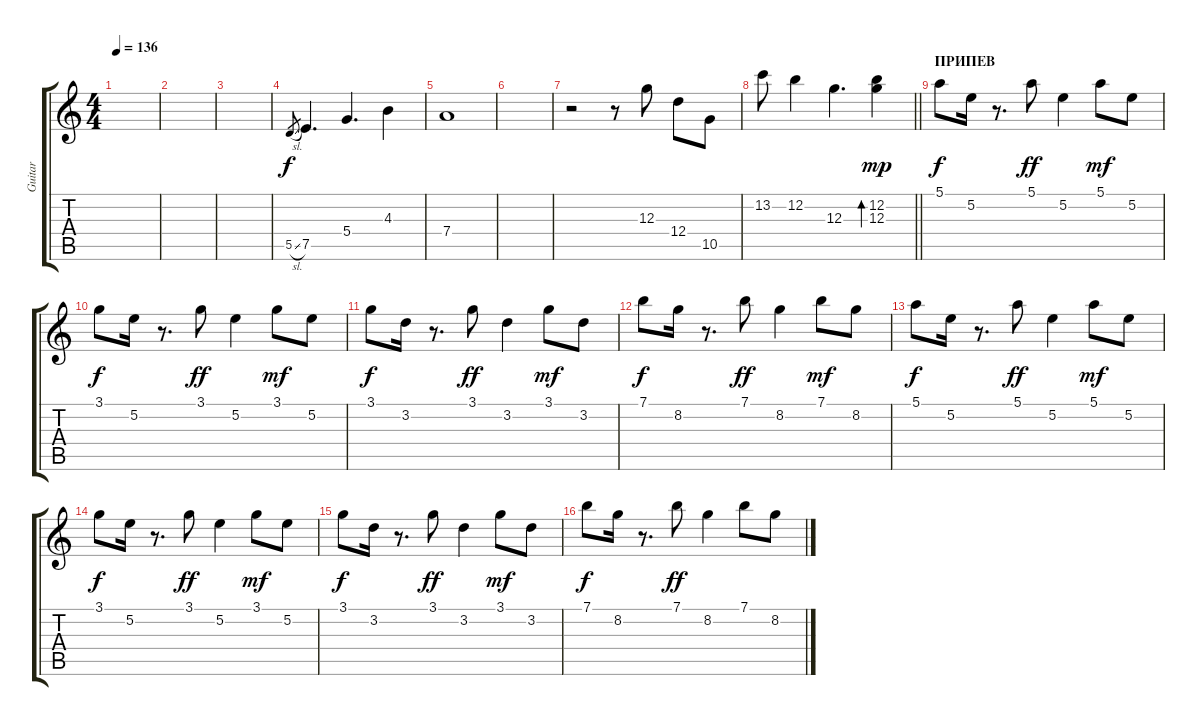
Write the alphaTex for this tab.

\track ("Guitar" "Guitar") {instrument acousticguitarnylon}
\staff {score tabs}
\tuning (E4 B3 G3 D3 A2 E2) {hide}
\ts (4 4)
\tempo 136
\clef g2
\ks c
|
|
|
5.5{sl}.8{gr} 7.5.4{d} 5.4.4{d} 4.3.4 |
7.4.1 |
|
r.2 r.8 12.3.8 12.4.8 10.5.8 |
\barLineRight lightlight
13.2.8 12.2.4 12.3.4{d} (12.2 12.3).4{bd 120 dy mp} |
\section ("" "ПРИПЕВ")
5.1.8{dy f} 5.2.16 r.8{d} 5.1.8{dy ff} 5.2.4 5.1.8{dy mf} 5.2.8 |
3.1.8{dy f} 5.2.16 r.8{d} 3.1.8{dy ff} 5.2.4 3.1.8{dy mf} 5.2.8 |
3.1.8{dy f} 3.2.16 r.8{d} 3.1.8{dy ff} 3.2.4 3.1.8{dy mf} 3.2.8 |
7.1.8{dy f} 8.2.16 r.8{d} 7.1.8{dy ff} 8.2.4 7.1.8{dy mf} 8.2.8 |
5.1.8{dy f} 5.2.16 r.8{d} 5.1.8{dy ff} 5.2.4 5.1.8{dy mf} 5.2.8 |
3.1.8{dy f} 5.2.16 r.8{d} 3.1.8{dy ff} 5.2.4 3.1.8{dy mf} 5.2.8 |
3.1.8{dy f} 3.2.16 r.8{d} 3.1.8{dy ff} 3.2.4 3.1.8{dy mf} 3.2.8 |
7.1.8{dy f} 8.2.16 r.8{d} 7.1.8{dy ff} 8.2.4 7.1.8 8.2.8
